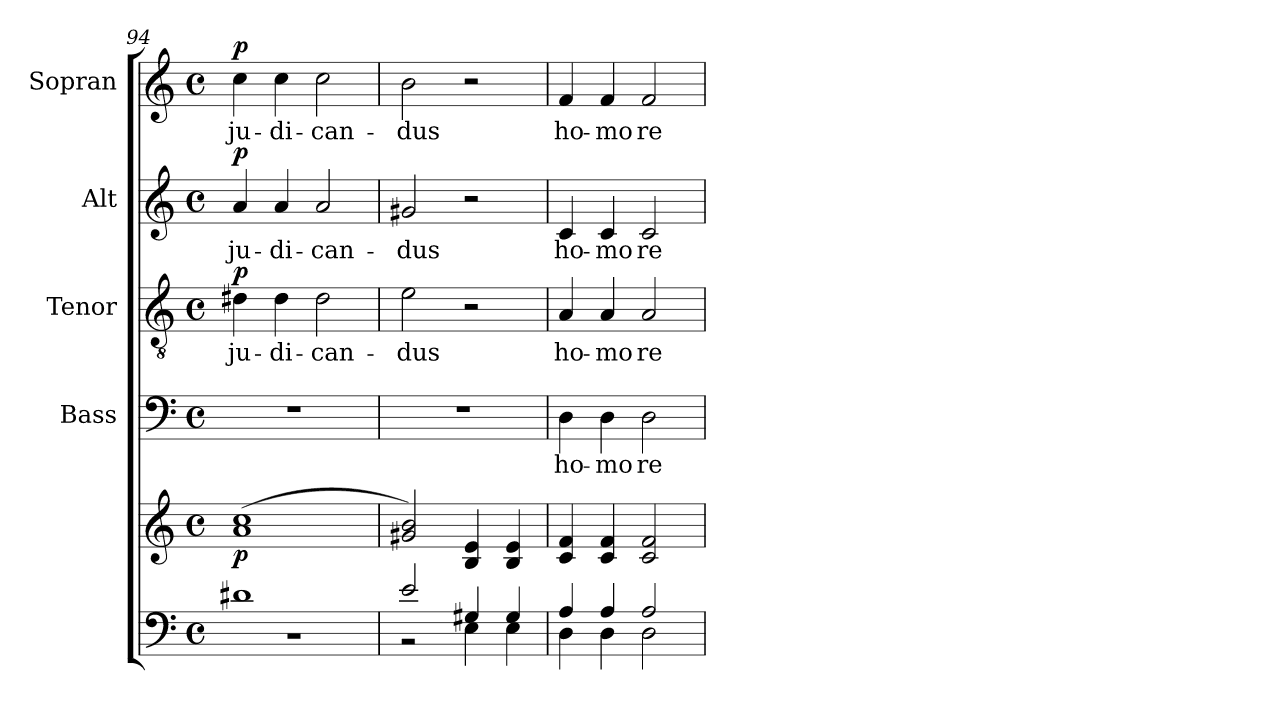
**kern	**kern	**dynam	**kern	**text	**kern	**text	**dynam	**kern	**text	**dynam	**kern	**text	**dynam
*part5	*part5	*part5	*part4	*part4	*part3	*part3	*part3	*part2	*part2	*part2	*part1	*part1	*part1
*staff6	*staff5	*staff5/6	*staff4	*staff4	*staff3	*staff3	*staff3	*staff2	*staff2	*staff2	*staff1	*staff1	*staff1
*	*	*	*I"Bass	*	*I"Tenor	*	*	*I"Alt	*	*	*I"Sopran	*	*
*	*	*	*I'B.	*	*I'T.	*	*	*I'A.	*	*	*I'S.	*	*
*clefF4	*clefG2	*	*clefF4	*	*clefGv2	*	*	*clefG2	*	*	*clefG2	*	*
*k[]	*k[]	*	*k[]	*	*k[]	*	*	*k[]	*	*	*k[]	*	*
*C:	*C:	*	*C:	*	*C:	*	*	*C:	*	*	*C:	*	*
*M4/4	*M4/4	*	*M4/4	*	*M4/4	*	*	*M4/4	*	*	*M4/4	*	*
*met(c)	*met(c)	*	*met(c)	*	*met(c)	*	*	*met(c)	*	*	*met(c)	*	*
=94	=94	=94	=94	=94	=94	=94	=94	=94	=94	=94	=94	=94	=94
*^	*^	*	*	*	*	*	*	*	*	*	*	*	*
!	!	!	!	!LO:DY:b	!	!	!	!LO:LY:b	!LO:DY:a	!	!LO:LY:b	!LO:DY:a	!	!LO:LY:b	!LO:DY:a
1d#X	1r	(>1cc	1a	p	1r	.	4d#X\	ju-	p	4a/	ju-	p	4cc\	ju-	p
!	!	!	!	!	!	!	!	!LO:LY:b	!	!	!LO:LY:b	!	!	!LO:LY:b	!
.	.	.	.	.	.	.	4d#\	-di-	.	4a/	-di-	.	4cc\	-di-	.
!	!	!	!	!	!	!	!	!LO:LY:b	!	!	!LO:LY:b	!	!	!LO:LY:b	!
.	.	.	.	.	.	.	2d#\	-can-	.	2a/	-can-	.	2cc\	-can-	.
*	*	*v	*v	*	*	*	*	*	*	*	*	*	*	*	*
=95	=95	=95	=95	=95	=95	=95	=95	=95	=95	=95	=95	=95	=95	=95
!	!	!	!	!	!	!	!LO:LY:b	!	!	!LO:LY:b	!	!	!LO:LY:b	!
2e/	2r	2g#X/ 2b/)	.	1r	.	2e\	-dus	.	2g#X/	-dus	.	2b\	-dus	.
4G#X/	4E\	4B/ 4e/	.	.	.	2r	.	.	2r	.	.	2r	.	.
4G#/	4E\	4B/ 4e/	.	.	.	.	.	.	.	.	.	.	.	.
=96	=96	=96	=96	=96	=96	=96	=96	=96	=96	=96	=96	=96	=96	=96
!	!	!	!	!	!LO:LY:b	!	!LO:LY:b	!	!	!LO:LY:b	!	!	!LO:LY:b	!
4A/	4D\	4c/ 4f/	.	4D\	ho-	4A/	ho-	.	4c/	ho-	.	4f/	ho-	.
!	!	!	!	!	!LO:LY:b	!	!LO:LY:b	!	!	!LO:LY:b	!	!	!LO:LY:b	!
4A/	4D\	4c/ 4f/	.	4D\	-mo	4A/	-mo	.	4c/	-mo	.	4f/	-mo	.
!	!	!	!	!	!LO:LY:b	!	!LO:LY:b	!	!	!LO:LY:b	!	!	!LO:LY:b	!
2A/	2D\	2c/ 2f/	.	2D\	re-	2A/	re-	.	2c/	re-	.	2f/	re-	.
*v	*v	*	*	*	*	*	*	*	*	*	*	*	*	*
=	=	=	=	=	=	=	=	=	=	=	=	=	=
*-	*-	*-	*-	*-	*-	*-	*-	*-	*-	*-	*-	*-	*-
